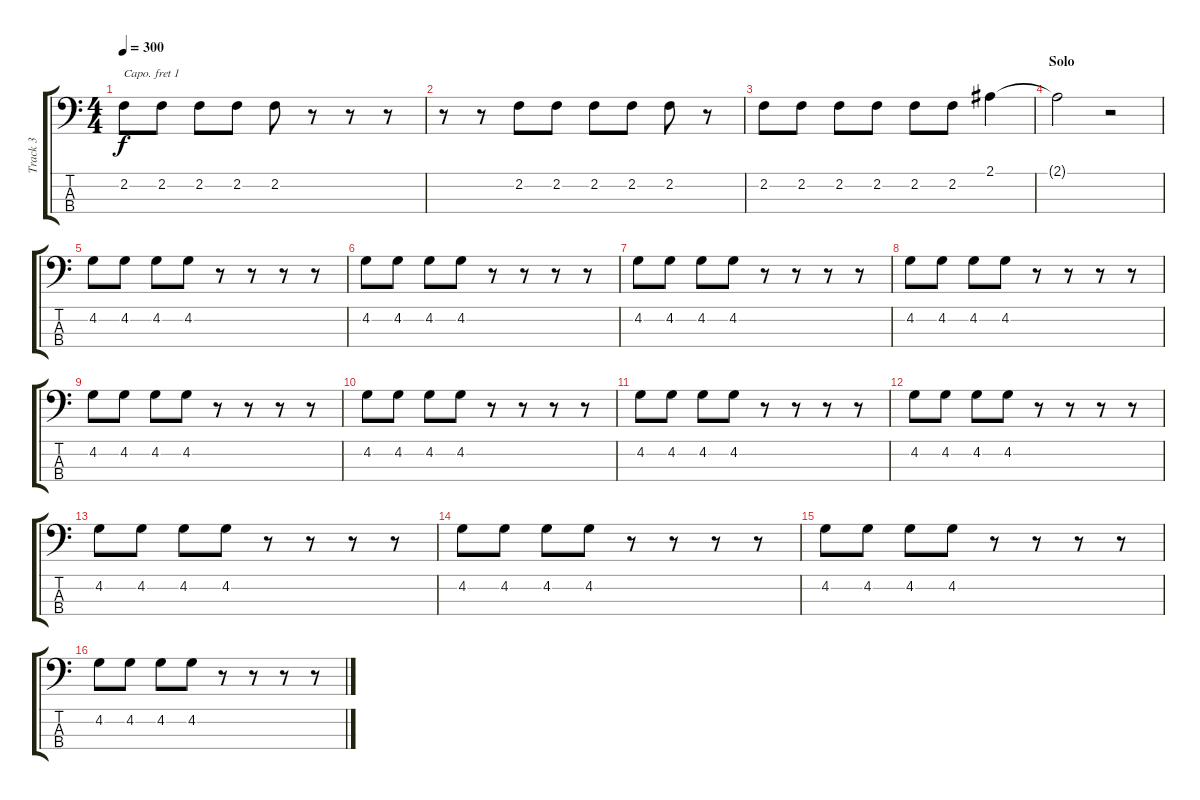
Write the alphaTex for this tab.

\track ("Track 3" "Track 3") {instrument electricbassfinger}
\staff {score tabs}
\capo 1
\tuning (G2 D2 A1 E1) {hide}
\ts (4 4)
\tempo 300
\clef f4
\ks c
2.2.8{dy f} 2.2.8 2.2.8 2.2.8 2.2.8 r.8 r.8 r.8 |
r.8 r.8 2.2.8 2.2.8 2.2.8 2.2.8 2.2.8 r.8 |
2.2.8 2.2.8 2.2.8 2.2.8 2.2.8 2.2.8 2.1.4 |
\section ("" "Solo")
2.1{t}.2 r.2 |
4.2.8 4.2.8 4.2.8 4.2.8 r.8 r.8 r.8 r.8 |
4.2.8 4.2.8 4.2.8 4.2.8 r.8 r.8 r.8 r.8 |
4.2.8 4.2.8 4.2.8 4.2.8 r.8 r.8 r.8 r.8 |
4.2.8 4.2.8 4.2.8 4.2.8 r.8 r.8 r.8 r.8 |
4.2.8 4.2.8 4.2.8 4.2.8 r.8 r.8 r.8 r.8 |
4.2.8 4.2.8 4.2.8 4.2.8 r.8 r.8 r.8 r.8 |
4.2.8 4.2.8 4.2.8 4.2.8 r.8 r.8 r.8 r.8 |
4.2.8 4.2.8 4.2.8 4.2.8 r.8 r.8 r.8 r.8 |
4.2.8 4.2.8 4.2.8 4.2.8 r.8 r.8 r.8 r.8 |
4.2.8 4.2.8 4.2.8 4.2.8 r.8 r.8 r.8 r.8 |
4.2.8 4.2.8 4.2.8 4.2.8 r.8 r.8 r.8 r.8 |
4.2.8 4.2.8 4.2.8 4.2.8 r.8 r.8 r.8 r.8
